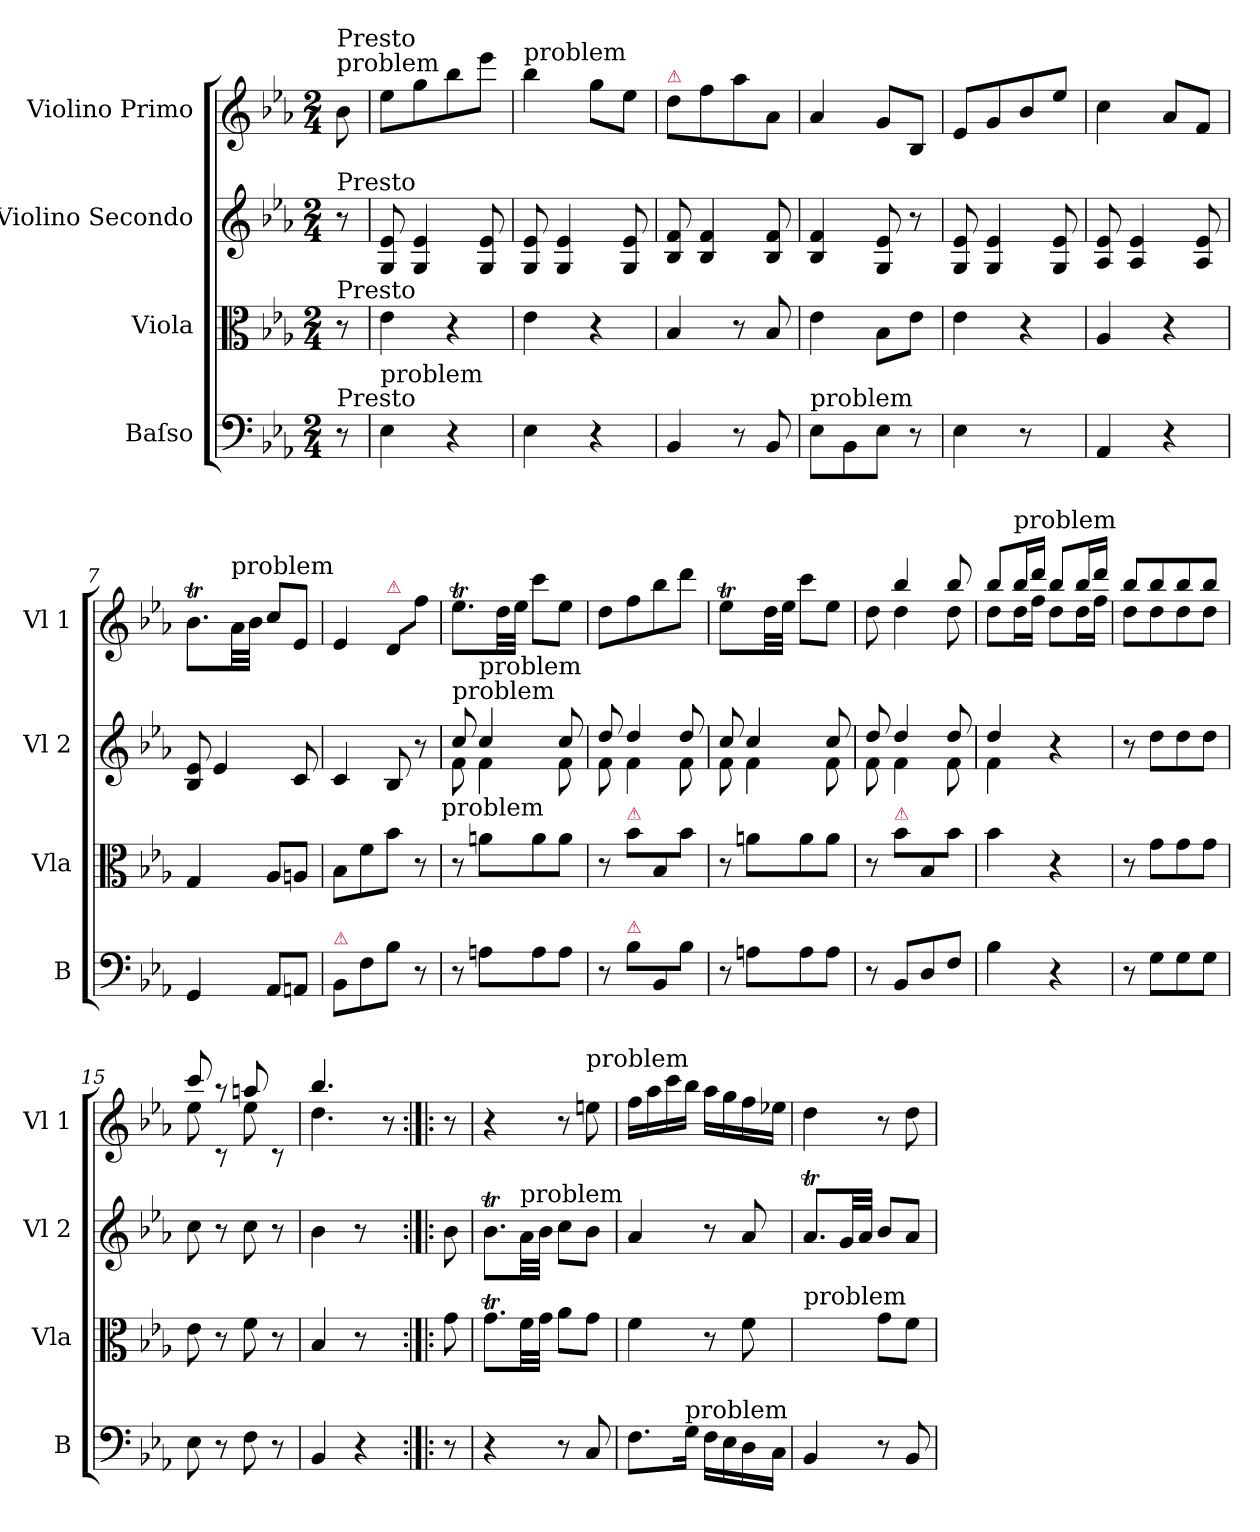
**kern	**kern	**kern	**kern
*part4	*part3	*part2	*part1
*staff4	*staff3	*staff2	*staff1
*I"Baſso	*I"Viola	*I"Violino Secondo	*I"Violino Primo
*I'B	*I'Vla	*I'Vl 2	*I'Vl 1
*clefF4	*clefC3	*clefG2	*clefG2
*k[b-e-a-]	*k[b-e-a-]	*k[b-e-a-]	*k[b-e-a-]
*E-:	*E-:	*E-:	*E-:
*M2/4	*M2/4	*M2/4	*M2/4
=	=	=	=
!	!	!	!LO:TX:a:t=problem
!	!	!	!LO:TX:a:t=Presto
!	!	!LO:TX:a:t=Presto	!
!	!LO:TX:a:t=Presto	!	!
!LO:TX:a:t=Presto	!	!	!
8r	8r	8r	8b-\
=1	=1	=1	=1
!LO:TX:a:t=problem	!	!	!
4E-\	4e-\	8G/ 8e-/	8ee-\L
.	.	4G/ 4e-/	8gg\
4r	4r	.	8bb-\
.	.	8G/ 8e-/	8eee-\J
=2	=2	=2	=2
!	!	!	!LO:TX:a:t=problem
4E-\	4e-\	8G/ 8e-/	4bb-\
.	.	4G/ 4e-/	.
4r	4r	.	8gg\L
.	.	8G/ 8e-/	8ee-\J
=3	=3	=3	=3
!	!	!	!LO:TX:a:color=crimson:t=⚠
4BB-/	4B-/	8B-/ 8f/	8dd\L
.	.	4B-/ 4f/	8ff\
8r	8r	.	8aa-\
8BB-/	8B-/	8B-/ 8f/	8a-/J
=4	=4	=4	=4
!LO:TX:a:t=problem	!	!	!
8E-\L	4e-\	4B-/ 4f/	4a-/
8BB-\	.	.	.
8E-\J	8B-\L	8G/ 8e-/	8g/L
8r	8e-\J	8r	8B-/J
=5	=5	=5	=5
4E-\	4e-\	8G/ 8e-/	8e-/L
.	.	4G/ 4e-/	8g/
!LO:N:vis=8	!	!	!
4r	4r	.	8b-/
.	.	8G/ 8e-/	8ee-/J
=6	=6	=6	=6
4AA-/	4A-/	8A-/ 8e-/	4cc\
.	.	4A-/ 4e-/	.
4r	4r	.	8a-/L
.	.	8A-/ 8e-/	8f/J
=7	=7	=7	=7
4GG/	4G/	8B-/ 8e-/	8.b-T\L
.	.	4e-/	.
!	!	!	!LO:TX:a:t=problem
.	.	.	32a-\LL
.	.	.	32b-\JJJ
8AA-/L	8A-/L	.	8cc/L
8AAn/J	8An/J	8c/	8e-/J
=8	=8	=8	=8
!LO:TX:a:color=crimson:t=⚠	!	!	!
8BB-/L	8B-\L	4c/	4e-/
8F\	8f\	.	.
!	!	!	!LO:TX:a:color=crimson:t=⚠
8B-\J	8b-\J	8B-/	8d/L
8r	8r	8r	8ff\J
!	!LO:TX:a:t=problem	!	!
=9	=9	=9	=9
*	*	*^	*
!	!	!LO:TX:a:t=problem	!	!
8r	8r	8cc/	8f\	8.ee-T\L
!	!	!LO:TX:a:t=problem	!	!
8An\L	8an\L	4cc/	4f\	.
.	.	.	.	32dd\LL
.	.	.	.	32ee-\JJJ
8A\	8a\	.	.	8ccc\L
8A\J	8a\J	8cc/	8f\	8ee-\J
=10	=10	=10	=10	=10
8r	8r	8dd/	8f\	8dd\L
!	!LO:TX:a:color=crimson:t=⚠	!	!	!
!LO:TX:a:color=crimson:t=⚠	!	!	!	!
8B-\L	8b-\L	4dd/	4f\	8ff\
8BB-/	8B-/	.	.	8bb-\
8B-\J	8b-\J	8dd/	8f\	8ddd\J
=11	=11	=11	=11	=11
!	!	!	!	!LO:N:vis=8
8r	8r	8cc/	8f\	8.ee-T\L
8An\L	8an\L	4cc/	4f\	.
.	.	.	.	32dd\LL
.	.	.	.	32ee-\JJJ
8A\	8a\	.	.	8ccc\L
8A\J	8a\J	8cc/	8f\	8ee-\J
=12	=12	=12	=12	=12
*	*	*	*	*^
8r	8r	8dd/	8f\	8ryy	8dd\
!	!LO:TX:a:color=crimson:t=⚠	!	!	!	!
8BB-/L	8b-\L	4dd/	4f\	4bb-/	4dd\
8D/	8B-/	.	.	.	.
8F/J	8b-\J	8dd/	8f\	8bb-/	8dd\
=13	=13	=13	=13	=13	=13
4B-\	4b-\	4dd/	4f\	8bb-/L	8dd\L
!	!	!	!	!LO:TX:a:t=problem	!
.	.	.	.	16bb-/L	16dd\L
.	.	.	.	16ddd/JJ	16ff\JJ
4r	4r	4r	4rcyy	8bb-/L	8dd\L
.	.	.	.	16bb-/L	16dd\L
.	.	.	.	16ddd/JJ	16ff\JJ
*	*	*v	*v	*	*
=14	=14	=14	=14	=14
8r	8r	8r	8bb-/L	8dd\L
8G\L	8g\L	8dd\L	8bb-/	8dd\
8G\	8g\	8dd\	8bb-/	8dd\
8G\J	8g\J	8dd\J	8bb-/J	8dd\J
=15	=15	=15	=15	=15
8E-\	8e-\	8cc\	8ccc/	8ee-\
8r	8r	8r	8raa	8rc
8F\	8f\	8cc\	8aan/	8ee-\
8r	8r	8r	8ryy	8rc
=16	=16	=16	=16	=16
4BB-/	4B-/	4b-\	4.bb-/	4.dd\
4r	8r	8r	.	.
.	8ryy	8ryy	8r	8ryy
*	*	*	*v	*v
=17:|!|:	=17:|!|:	=17:|!|:	=17:|!|:
8r	8g\	8b-\	8r
=18	=18	=18	=18
4r	8.gt\L	8.b-T\L	4r
!	!	!LO:TX:a:t=problem	!
.	32f\LL	32a-\LL	.
.	32g\JJJ	32b-\JJJ	.
8r	8a-\L	8cc\L	8r
!	!	!	!LO:TX:a:t=problem
8C/	8g\J	8b-\J	8een\
=19	=19	=19	=19
8.F\L	4f\	4a-/	16ff\LL
.	.	.	16aa-\
.	.	.	16ccc\
!LO:TX:a:t=problem	!	!	!
16G\Jk	.	.	16bb-\JJ
16F\LL	8r	8r	16aa-\LL
16E-\	.	.	16gg\
16D\	8f\	8a-/	16ff\
16C\JJ	.	.	16ee-X\JJ
=20	=20	=20	=20
!	!LO:TX:a:t=problem	!	!
4BB-/	8.f\Lyy	8.a-T/L	4dd\
.	32e-\LL	32g/LL	.
.	32f\JJJ	32a-/JJJ	.
8r	8g\L	8b-/L	8r
8BB-/	8f\J	8a-/J	8dd\
=	=	=	=
*-	*-	*-	*-
